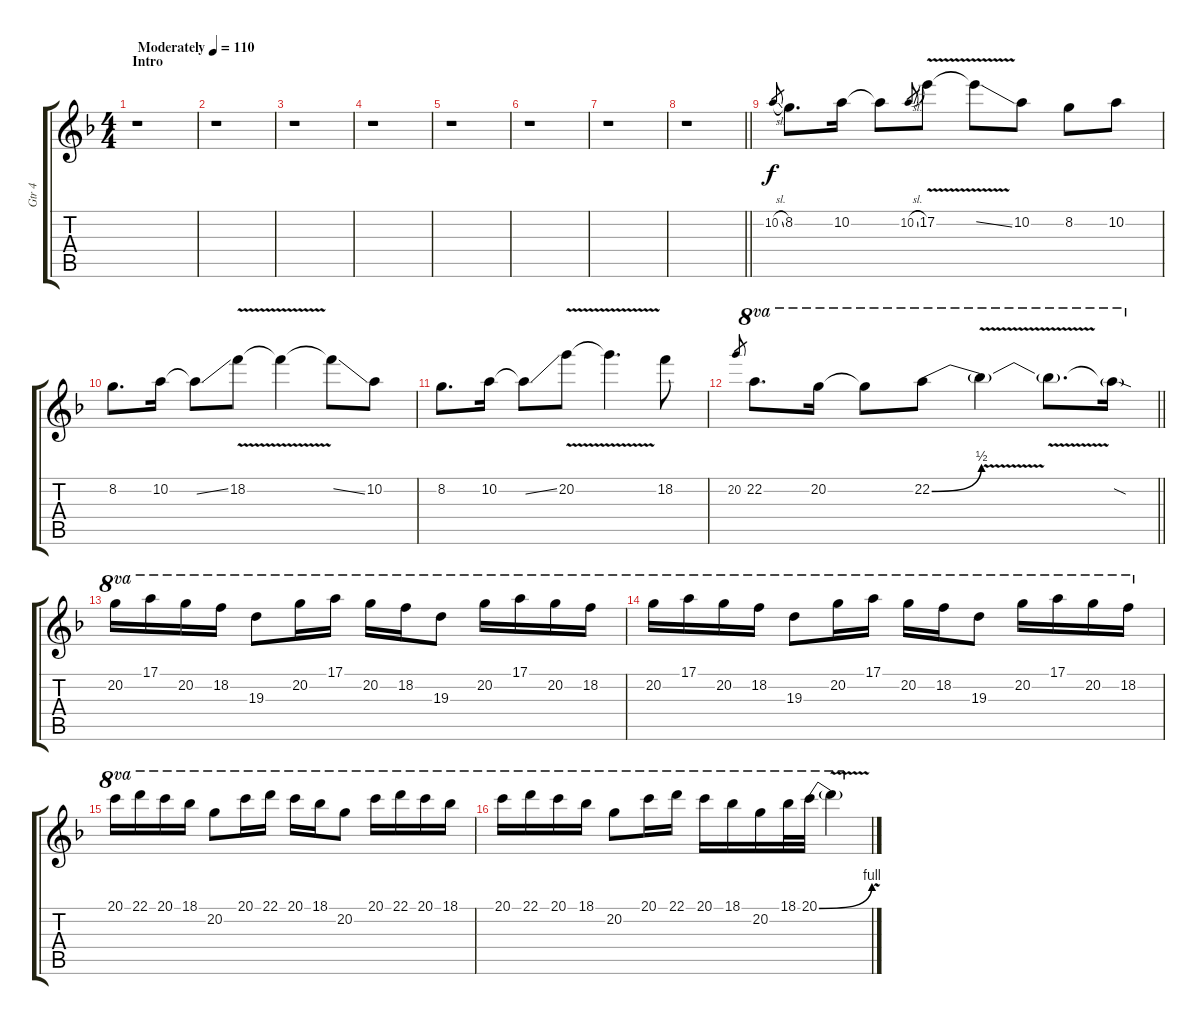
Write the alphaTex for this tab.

\track ("Gtr 4" "Gtr 4") {instrument overdrivenguitar}
\staff {score tabs}
\tuning (E4 B3 G3 D3 A2 D2) {hide}
\ts (4 4)
\section ("" "Intro")
\tempo (110 "Moderately")
\clef g2
\ks f
r.1{dy f instrument overdrivenguitar} |
r.1 |
r.1 |
r.1 |
r.1 |
r.1 |
r.1 |
\barLineRight lightlight
r.1 |
\section ("" "")
10.2{sl}.8{gr} 8.2.8{d} 10.2.16 10.2{t}.8 10.2{sl}.8{gr} 17.2{v}.8 17.2{ss t}.8 10.2.8 8.2.8 10.2.8 |
8.2.8{d} 10.2.16 10.2{ss t}.8 18.2{v}.8 18.2{t}.4 18.2{ss t}.8 10.2.8 |
8.2.8{d} 10.2.16 10.2{ss t}.8 20.2{v}.8 20.2{t}.4{d} 18.2.8 |
\barLineRight lightlight
20.2.8{gr} 22.2.8{d ot 8va} 20.2.16{ot 8va} 20.2{t}.8{ot 8va} 22.2{be (bend 0 0 60 2)}.8{ot 8va} 22.2{v t}.4{ot 8va} 22.2{t}.8{d ot 8va} 22.2{sod t}.16{ot 8va} |
20.2.16{ot 8va} 17.1.16{ot 8va} 20.2.16{ot 8va} 18.2.16{ot 8va} 19.3.8{ot 8va} 20.2.16{ot 8va} 17.1.16{ot 8va} 20.2.16{ot 8va} 18.2.16{ot 8va} 19.3.8{ot 8va} 20.2.16{ot 8va} 17.1.16{ot 8va} 20.2.16{ot 8va} 18.2.16{ot 8va} |
20.2.16{ot 8va} 17.1.16{ot 8va} 20.2.16{ot 8va} 18.2.16{ot 8va} 19.3.8{ot 8va} 20.2.16{ot 8va} 17.1.16{ot 8va} 20.2.16{ot 8va} 18.2.16{ot 8va} 19.3.8{ot 8va} 20.2.16{ot 8va} 17.1.16{ot 8va} 20.2.16{ot 8va} 18.2.16{ot 8va} |
20.1.16{ot 8va} 22.1.16{ot 8va} 20.1.16{ot 8va} 18.1.16{ot 8va} 20.2.8{ot 8va} 20.1.16{ot 8va} 22.1.16{ot 8va} 20.1.16{ot 8va} 18.1.16{ot 8va} 20.2.8{ot 8va} 20.1.16{ot 8va} 22.1.16{ot 8va} 20.1.16{ot 8va} 18.1.16{ot 8va} |
20.1.16{ot 8va} 22.1.16{ot 8va} 20.1.16{ot 8va} 18.1.16{ot 8va} 20.2.8{ot 8va} 20.1.16{ot 8va} 22.1.16{ot 8va} 20.1.16{ot 8va} 18.1.16{ot 8va} 20.2.16{ot 8va} 18.1.32{ot 8va} 20.1{be (bend 0 0 60 4)}.32{ot 8va} 20.1{v t}.4{ot 8va}
